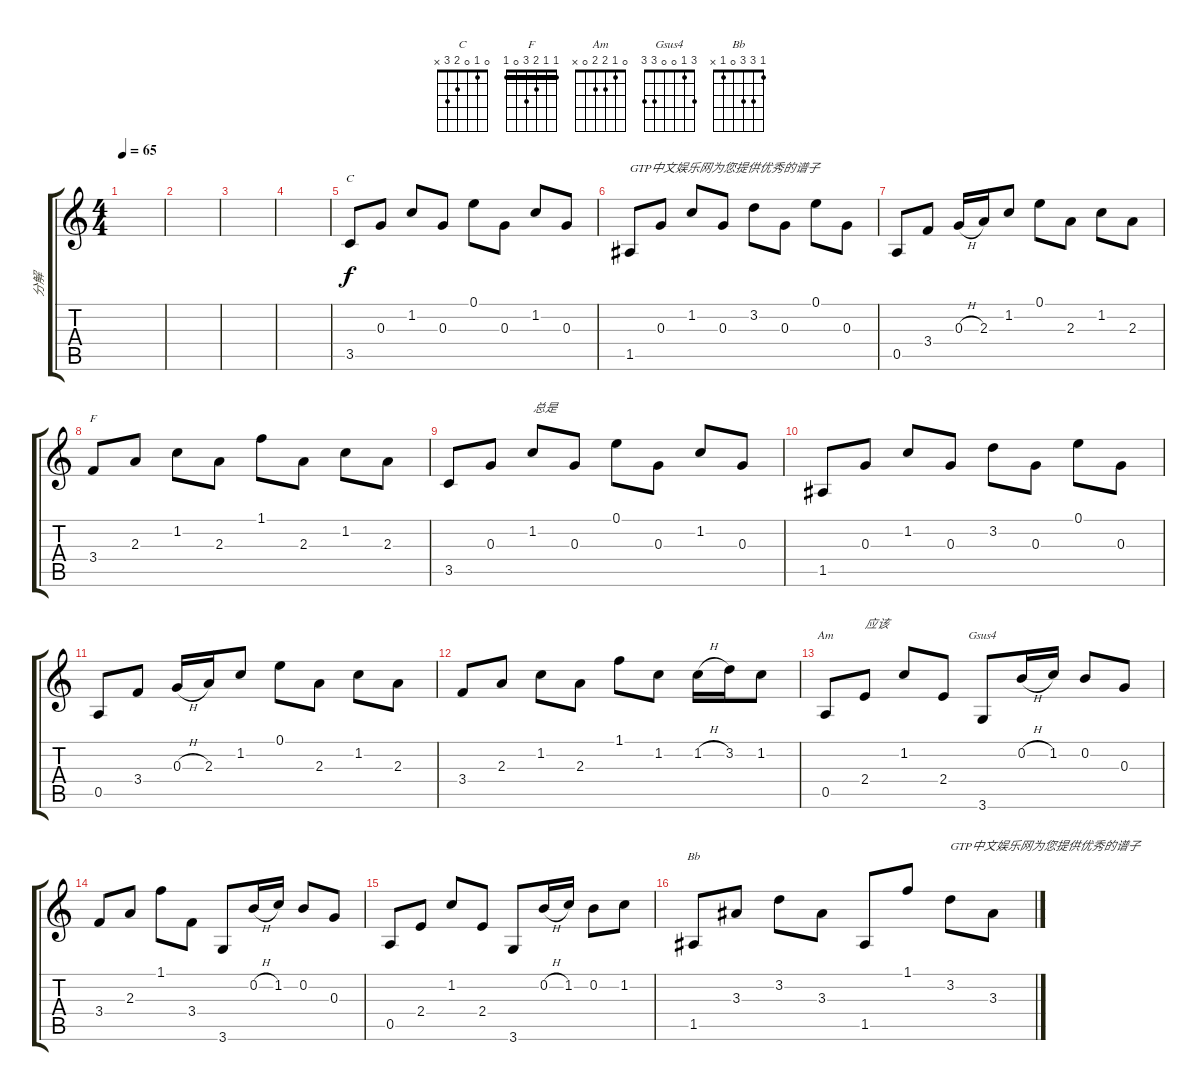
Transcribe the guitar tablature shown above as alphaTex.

\track ("分解" "分解") {instrument acousticguitarnylon}
\staff {score tabs}
\tuning (E4 B3 G3 D3 A2 E2) {hide}
\chord ("C" 0 1 0 2 3 x)
\chord ("F" 1 1 2 3 0 1) {barre 1}
\chord ("Am" 0 1 2 2 0 x)
\chord ("Gsus4" 3 1 0 0 3 3)
\chord ("Bb" 1 3 3 0 1 x)
\ts (4 4)
\tempo 65
\clef g2
\ks c
|
|
|
|
3.5.8{ch "C"} 0.3.8 1.2.8 0.3.8 0.1.8 0.3.8 1.2.8 0.3.8 |
1.5.8{txt "GTP中文娱乐网为您提供优秀的谱子"} 0.3.8 1.2.8 0.3.8 3.2.8 0.3.8 0.1.8 0.3.8 |
0.5.8 3.4.8 0.3{h}.16 2.3.16 1.2.8 0.1.8 2.3.8 1.2.8 2.3.8 |
3.4.8{ch "F"} 2.3.8 1.2.8 2.3.8 1.1.8 2.3.8 1.2.8 2.3.8 |
3.5.8 0.3.8 1.2.8{txt "总是"} 0.3.8 0.1.8 0.3.8 1.2.8 0.3.8 |
1.5.8 0.3.8 1.2.8 0.3.8 3.2.8 0.3.8 0.1.8 0.3.8 |
0.5.8 3.4.8 0.3{h}.16 2.3.16 1.2.8 0.1.8 2.3.8 1.2.8 2.3.8 |
3.4.8 2.3.8 1.2.8 2.3.8 1.1.8 1.2.8 1.2{h}.16 3.2.16 1.2.8 |
0.5.8{ch "Am"} 2.4.8{txt "应该"} 1.2.8 2.4.8 3.6.8{ch "Gsus4"} 0.2{h}.16 1.2.16 0.2.8 0.3.8 |
3.4.8 2.3.8 1.1.8 3.4.8 3.6.8 0.2{h}.16 1.2.16 0.2.8 0.3.8 |
0.5.8 2.4.8 1.2.8 2.4.8 3.6.8 0.2{h}.16 1.2.16 0.2.8 1.2.8 |
1.5.8{ch "Bb"} 3.3.8 3.2.8 3.3.8 1.5.8 1.1.8 3.2.8{txt "GTP中文娱乐网为您提供优秀的谱子"} 3.3.8
